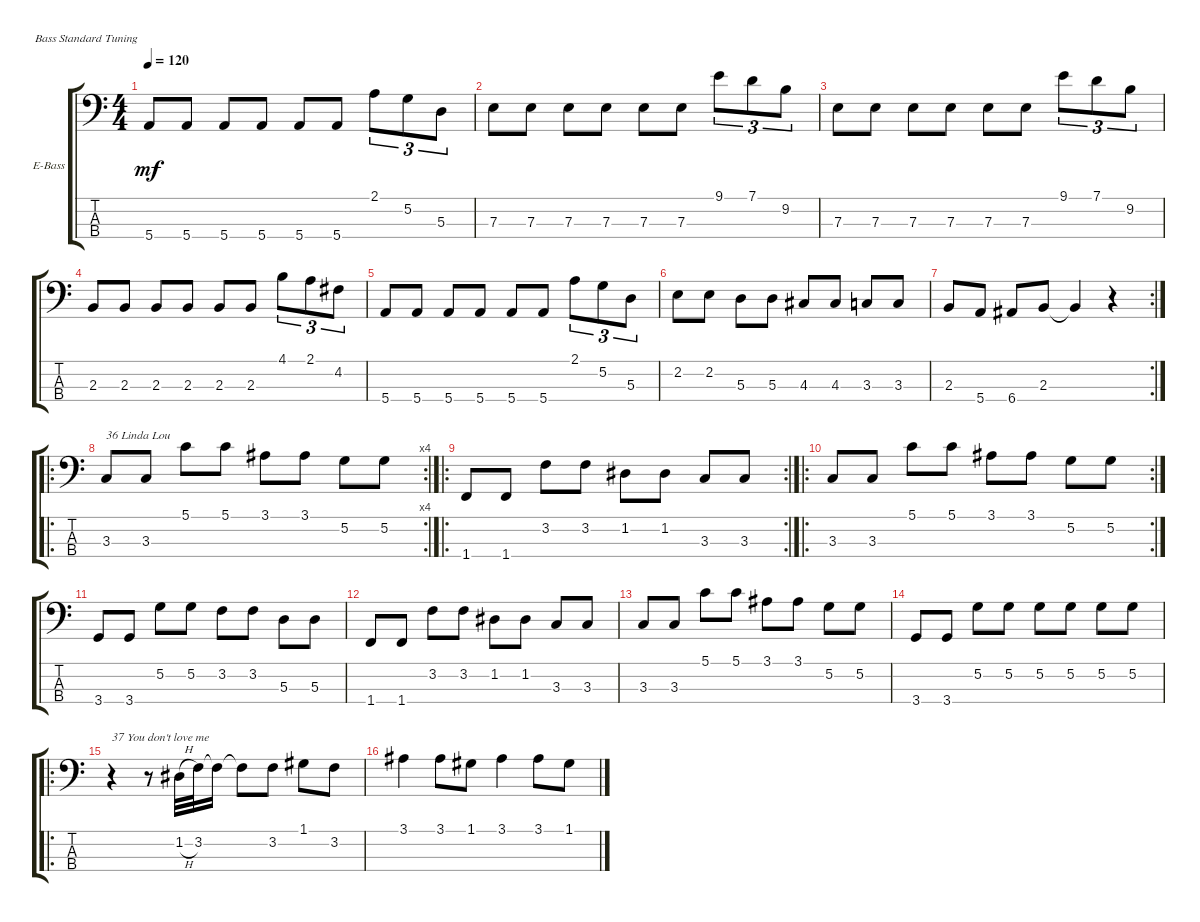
\defaultSystemsLayout 4
\bracketExtendMode groupsimilarinstruments
\firstSystemTrackNameOrientation horizontal
\otherSystemsTrackNameOrientation horizontal
\track ("Electric Bass" "E-Bass") {instrument electricbassfinger}
\staff {score tabs}
\tuning (G2 D2 A1 E1)
\ts (4 4)
\tempo 120
\clef f4
\ks c
5.4.8{dy mf} 5.4.8 5.4.8 5.4.8 5.4.8 5.4.8 2.1.8{tu (3 2)} 5.2.8{tu (3 2)} 5.3.8{tu (3 2)} |
7.3.8 7.3.8 7.3.8 7.3.8 7.3.8 7.3.8 9.1.8{tu (3 2)} 7.1.8{tu (3 2)} 9.2.8{tu (3 2)} |
7.3.8 7.3.8 7.3.8 7.3.8 7.3.8 7.3.8 9.1.8{tu (3 2)} 7.1.8{tu (3 2)} 9.2.8{tu (3 2)} |
2.3.8 2.3.8 2.3.8 2.3.8 2.3.8 2.3.8 4.1.8{tu (3 2)} 2.1.8{tu (3 2)} 4.2.8{tu (3 2)} |
5.4.8 5.4.8 5.4.8 5.4.8 5.4.8 5.4.8 2.1.8{tu (3 2)} 5.2.8{tu (3 2)} 5.3.8{tu (3 2)} |
2.2.8 2.2.8 5.3.8 5.3.8 4.3.8 4.3.8 3.3.8 3.3.8 |
\rc 2
2.3.8 5.4.8 6.4.8 2.3.8 2.3{t}.4 r.4 |
\ro
\rc 4
3.3.8{txt "36 Linda Lou"} 3.3.8 5.1.8 5.1.8 3.1.8 3.1.8 5.2.8 5.2.8 |
\ro
\rc 2
1.4.8 1.4.8 3.2.8 3.2.8 1.2.8 1.2.8 3.3.8 3.3.8 |
\ro
\rc 2
3.3.8 3.3.8 5.1.8 5.1.8 3.1.8 3.1.8 5.2.8 5.2.8 |
3.4.8 3.4.8 5.2.8 5.2.8 3.2.8 3.2.8 5.3.8 5.3.8 |
1.4.8 1.4.8 3.2.8 3.2.8 1.2.8 1.2.8 3.3.8 3.3.8 |
3.3.8 3.3.8 5.1.8 5.1.8 3.1.8 3.1.8 5.2.8 5.2.8 |
3.4.8 3.4.8 5.2.8 5.2.8 5.2.8 5.2.8 5.2.8 5.2.8 |
\ro
r.4{txt "37 You don't love me"} r.8 1.2{h}.32 3.2.32 3.2{t}.16 3.2{t}.8 3.2.8 1.1.8 3.2.8 |
3.1.4 3.1.8 1.1.8 3.1.4 3.1.8 1.1.8
